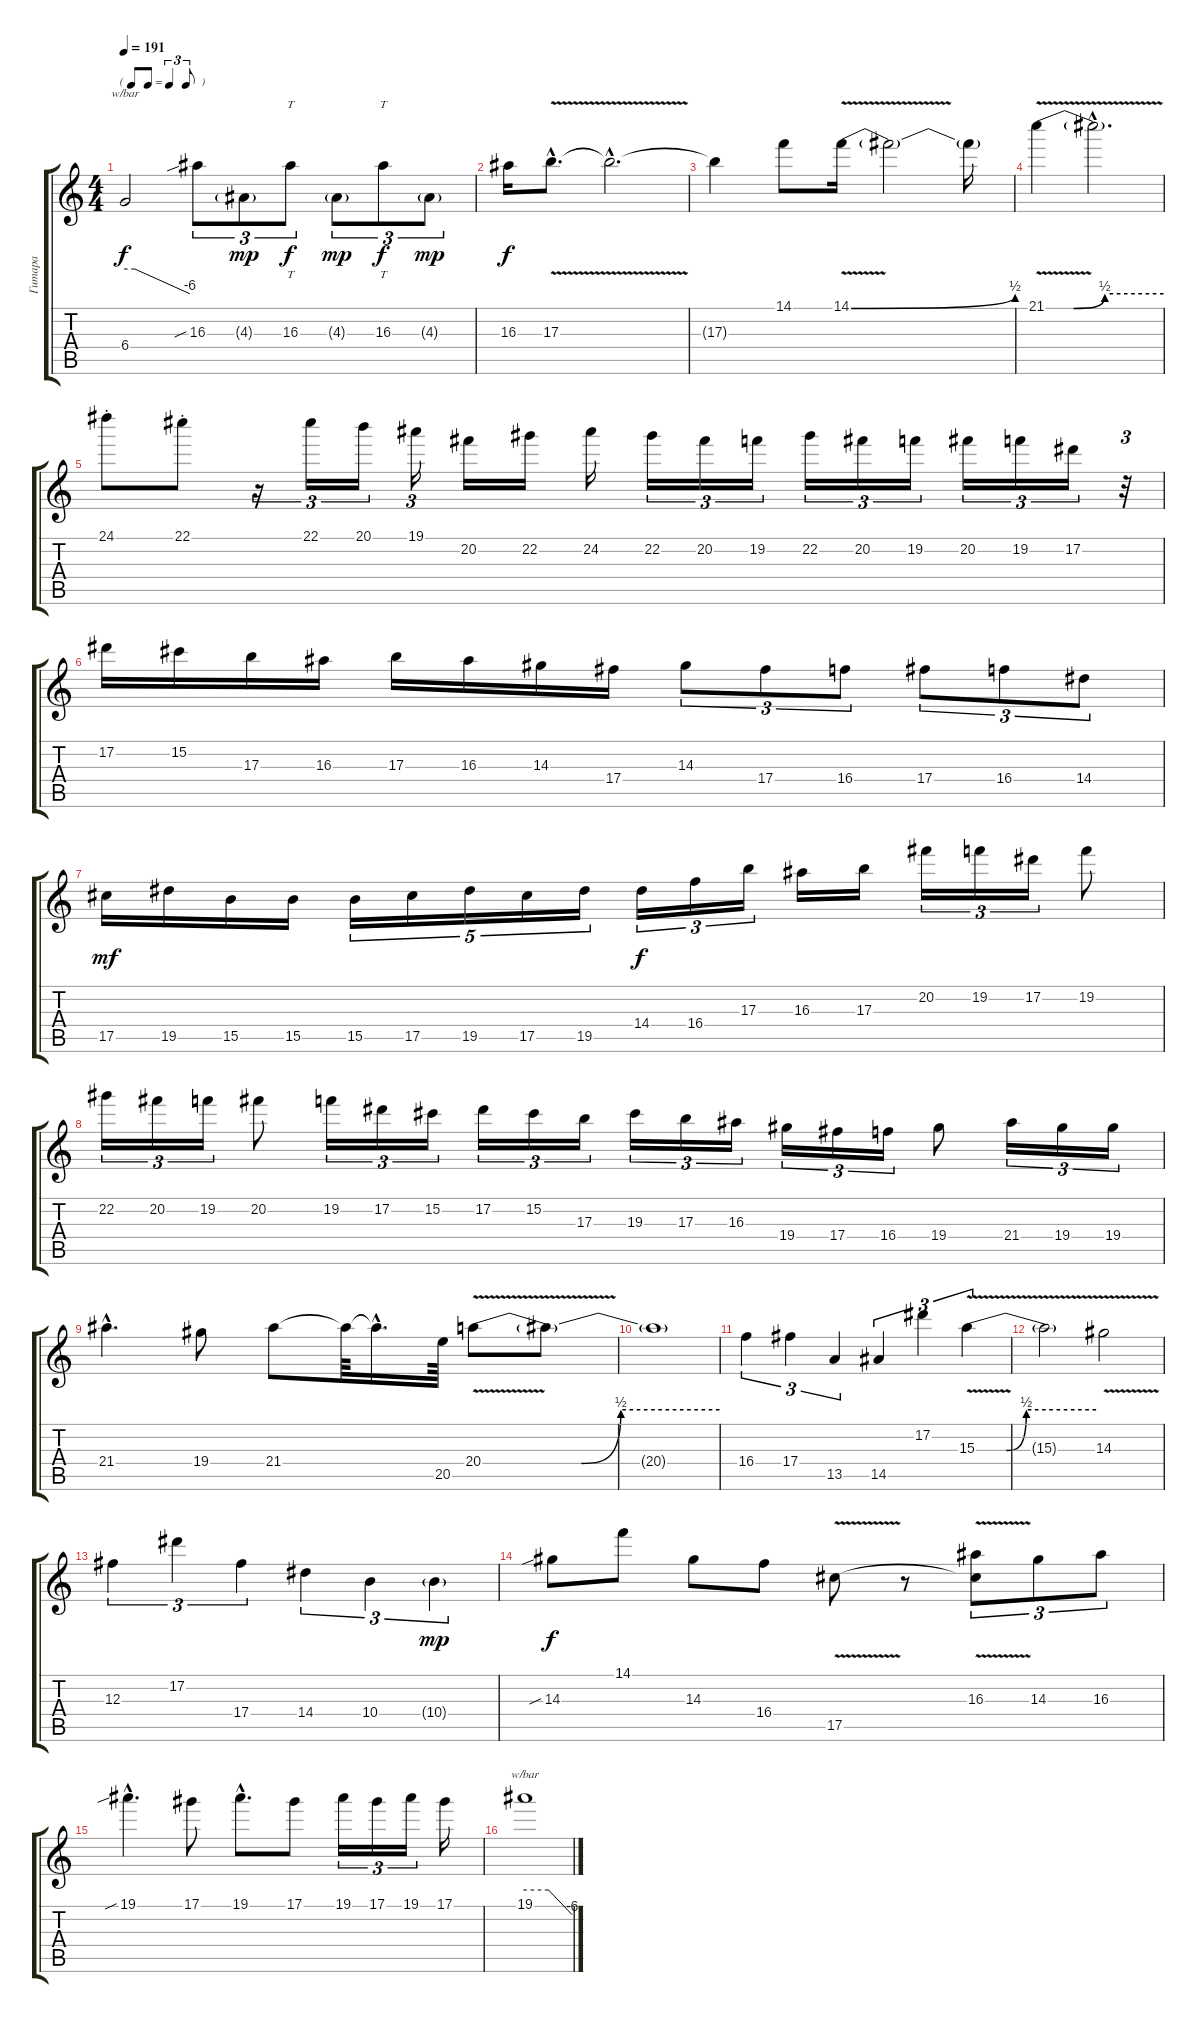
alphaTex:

\track ("Гитара" "Гитара") {instrument overdrivenguitar}
\staff {score tabs}
\tuning (Eb4 Bb3 Gb3 Db3 Ab2 Eb2) {hide}
\ts (4 4)
\tf triplet8th
\tempo 191
\clef g2
\ks c
6.4.2{tbe (custom default 0 0 9 0 60 -24) dy f} 16.3{sib}.8{tu (3 2)} 4.3{g}.8{tu (3 2) dy mp} 16.3.8{tt tu (3 2) dy f} 4.3{g}.8{tu (3 2) dy mp} 16.3.8{tt tu (3 2) dy f} 4.3{g}.8{tu (3 2) dy mp} |
16.3.16{dy f} 17.3{v hac}.8{d} 17.3{hac t}.2{d} |
17.3{t}.4 14.1.8 14.1{be (bend 0 0 60 2) v}.16 14.1{t}.2 14.1{t}.16 |
21.1{be (custom 0 0 14 0 30 2 60 2) v}.4 21.1{hac t}.2{d} |
24.1{st}.8 22.1{st}.8 r.16{tu (3 2)} 22.1.16{tu (3 2)} 20.1.16{tu (3 2)} 19.1.16{tu (3 2)} 20.2.16 22.2.16 24.2.16 22.2.16{tu (3 2)} 20.2.16{tu (3 2)} 19.2.16{tu (3 2)} 22.2.16{tu (3 2)} 20.2.16{tu (3 2)} 19.2.16{tu (3 2)} 20.2.16{tu (3 2)} 19.2.16{tu (3 2)} 17.2.16{tu (3 2)} r.32{tu (3 2)} |
17.2.16 15.2.16 17.3.16 16.3.16 17.3.16 16.3.16 14.3.16 17.4.16 14.3.8{tu (3 2)} 17.4.8{tu (3 2)} 16.4.8{tu (3 2)} 17.4.8{tu (3 2)} 16.4.8{tu (3 2)} 14.4.8{tu (3 2)} |
17.5.16{dy mf} 19.5.16 15.5.16 15.5.16 15.5.16{tu (5 4)} 17.5.16{tu (5 4)} 19.5.16{tu (5 4)} 17.5.16{tu (5 4)} 19.5.16{tu (5 4)} 14.4.16{tu (3 2) dy f} 16.4.16{tu (3 2)} 17.3.16{tu (3 2)} 16.3.16 17.3.16 20.2.16{tu (3 2)} 19.2.16{tu (3 2)} 17.2.16{tu (3 2)} 19.2.8 |
22.2.16{tu (3 2)} 20.2.16{tu (3 2)} 19.2.16{tu (3 2)} 20.2.8 19.2.16{tu (3 2)} 17.2.16{tu (3 2)} 15.2.16{tu (3 2)} 17.2.16{tu (3 2)} 15.2.16{tu (3 2)} 17.3.16{tu (3 2)} 19.3.16{tu (3 2)} 17.3.16{tu (3 2)} 16.3.16{tu (3 2)} 19.4.16{tu (3 2)} 17.4.16{tu (3 2)} 16.4.16{tu (3 2)} 19.4.8 21.4.16{tu (3 2)} 19.4.16{tu (3 2)} 19.4.16{tu (3 2)} |
21.4{hac}.4{d} 19.4.8 21.4.8 21.4{t}.64 21.4{hac t}.16{d} 20.5.64 20.4{be (custom 0 0 25 0 35 2 60 2) v}.8 20.4{t}.8 |
20.4{t}.1 |
16.4.4{tu (3 2)} 17.4.4{tu (3 2)} 13.5.4{tu (3 2)} 14.5.4{tu (3 2)} 17.2.4{tu (3 2)} 15.3{be (custom 0 0 15 0 25 2 60 2) v}.4{tu (3 2)} |
15.3{t}.2 14.3{v}.2 |
12.3.4{tu (3 2)} 17.2.4{tu (3 2)} 17.4.4{tu (3 2)} 14.4.4{tu (3 2)} 10.4.4{tu (3 2)} 10.4{g}.4{tu (3 2) dy mp} |
14.3{sib}.8{dy f} 14.1.8 14.3.8 16.4.8 17.5{v}.8 r.8 (16.3 17.5{t}).8{tu (3 2)} 14.3.8{tu (3 2)} 16.3.8{tu (3 2)} |
19.1{sib hac}.4{d} 17.1.8 19.1{hac}.8{d} 17.1.8 19.1.16{tu (3 2)} 17.1.16{tu (3 2)} 19.1.16{tu (3 2)} 17.1.16 |
19.1.1{tbe (custom default 0 0 30 0 60 -24)}
